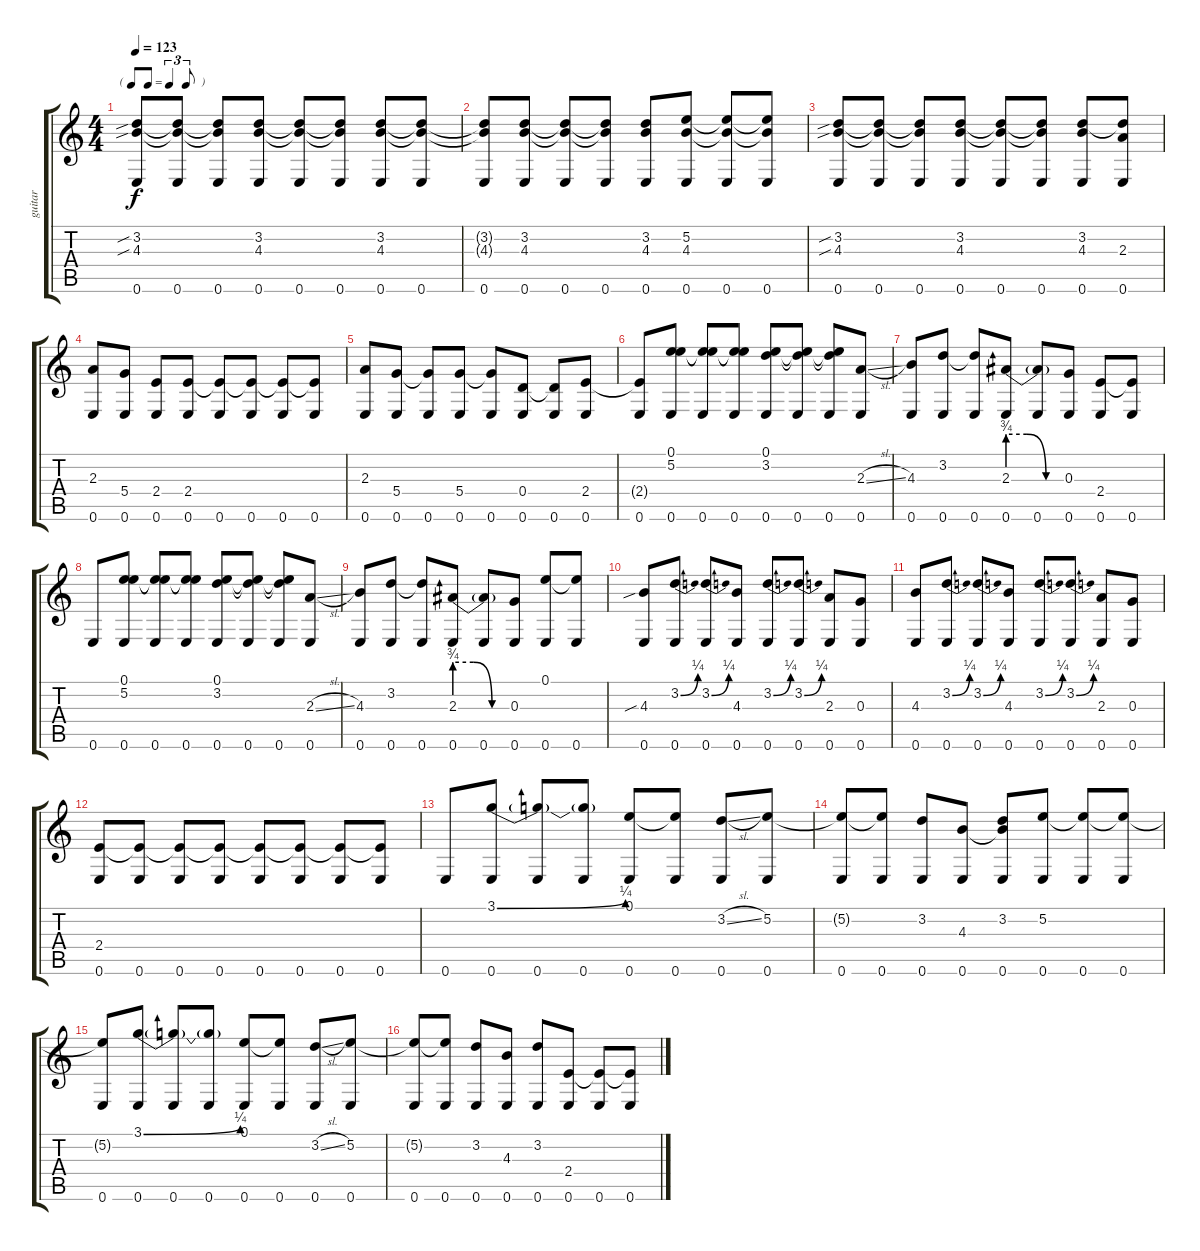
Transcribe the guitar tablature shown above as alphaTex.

\track ("guitar" "guitar") {instrument acousticguitarnylon}
\staff {score tabs}
\tuning (E4 B3 G3 D3 A2 E2) {hide}
\ts (4 4)
\tf triplet8th
\tempo 123
\clef g2
\ks c
(3.2{sib} 4.3{sib} 0.6).8{dy f} (3.2{t} 4.3{t} 0.6).8 (3.2{t} 4.3{t} 0.6).8 (3.2 4.3 0.6).8 (3.2{t} 4.3{t} 0.6).8 (3.2{t} 4.3{t} 0.6).8 (3.2 4.3 0.6).8 (3.2{t} 4.3{t} 0.6).8 |
(3.2{t} 4.3{t} 0.6).8 (3.2 4.3 0.6).8 (3.2{t} 4.3{t} 0.6).8 (3.2{t} 4.3{t} 0.6).8 (3.2 4.3 0.6).8 (5.2 4.3 0.6).8 (5.2{t} 4.3{t} 0.6).8 (5.2{t} 4.3{t} 0.6).8 |
(3.2{sib} 4.3{sib} 0.6).8 (3.2{t} 4.3{t} 0.6).8 (3.2{t} 4.3{t} 0.6).8 (3.2 4.3 0.6).8 (3.2{t} 4.3{t} 0.6).8 (3.2{t} 4.3{t} 0.6).8 (3.2 4.3 0.6).8 (3.2{t} 2.3 0.6).8 |
(2.3 0.6).8 (5.4 0.6).8 (2.4 0.6).8 (2.4 0.6).8 (2.4{t} 0.6).8 (2.4{t} 0.6).8 (2.4{t} 0.6).8 (2.4{t} 0.6).8 |
(2.3 0.6).8 (5.4 0.6).8 (5.4{t} 0.6).8 (5.4 0.6).8 (5.4{t} 0.6).8 (0.4 0.6).8 (0.4{t} 0.6).8 (2.4 0.6).8 |
(2.4{t} 0.6).8 (0.1 5.2 0.6).8 (0.1{t} 5.2{t} 0.6).8 (0.1{t} 5.2{t} 0.6).8 (0.1 3.2 0.6).8 (0.1{t} 3.2{t} 0.6).8 (0.1{t} 3.2{t} 0.6).8 (2.3{sl} 0.6).8 |
(4.3 0.6).8 (3.2 0.6).8 (3.2{t} 0.6).8 (2.3{be (custom 0 3 20 3 40 0 60 0)} 0.6).8 (2.3{t} 0.6).8 (0.3 0.6).8 (2.4 0.6).8 (2.4{t} 0.6).8 |
0.6.8 (0.1 5.2 0.6).8 (0.1{t} 5.2{t} 0.6).8 (0.1{t} 5.2{t} 0.6).8 (0.1 3.2 0.6).8 (0.1{t} 3.2{t} 0.6).8 (0.1{t} 3.2{t} 0.6).8 (2.3{sl} 0.6).8 |
(4.3 0.6).8 (3.2 0.6).8 (3.2{t} 0.6).8 (2.3{be (custom 0 3 20 3 40 0 60 0)} 0.6).8 (2.3{t} 0.6).8 (0.3 0.6).8 (0.1 0.6).8 (0.1{t} 0.6).8 |
(4.3{sib} 0.6).8 (3.2{be (bend 0 0 60 1)} 0.6).8 (3.2{be (bend 0 0 60 1)} 0.6).8 (4.3 0.6).8 (3.2{be (bend 0 0 60 1)} 0.6).8 (3.2{be (bend 0 0 60 1)} 0.6).8 (2.3 0.6).8 (0.3 0.6).8 |
(4.3 0.6).8 (3.2{be (bend 0 0 60 1)} 0.6).8 (3.2{be (bend 0 0 60 1)} 0.6).8 (4.3 0.6).8 (3.2{be (bend 0 0 60 1)} 0.6).8 (3.2{be (bend 0 0 60 1)} 0.6).8 (2.3 0.6).8 (0.3 0.6).8 |
(2.4 0.6).8 (2.4{t} 0.6).8 (2.4{t} 0.6).8 (2.4{t} 0.6).8 (2.4{t} 0.6).8 (2.4{t} 0.6).8 (2.4{t} 0.6).8 (2.4{t} 0.6).8 |
0.6.8 (3.1{be (bend 0 0 60 1)} 0.6).8 (3.1{t} 0.6).8 (3.1{t} 0.6).8 (0.1 0.6).8 (0.1{t} 0.6).8 (3.2{sl} 0.6).8 (5.2 0.6).8 |
(5.2{t} 0.6).8 (5.2{t} 0.6).8 (3.2 0.6).8 (4.3 0.6).8 (3.2 4.3{t} 0.6).8 (5.2 0.6).8 (5.2{t} 0.6).8 (5.2{t} 0.6).8 |
(5.2{t} 0.6).8 (3.1{be (bend 0 0 60 1)} 0.6).8 (3.1{t} 0.6).8 (3.1{t} 0.6).8 (0.1 0.6).8 (0.1{t} 0.6).8 (3.2{sl} 0.6).8 (5.2 0.6).8 |
(5.2{t} 0.6).8 (5.2{t} 0.6).8 (3.2 0.6).8 (4.3 0.6).8 (3.2 0.6).8 (2.4 0.6).8 (2.4{t} 0.6).8 (2.4{t} 0.6).8
